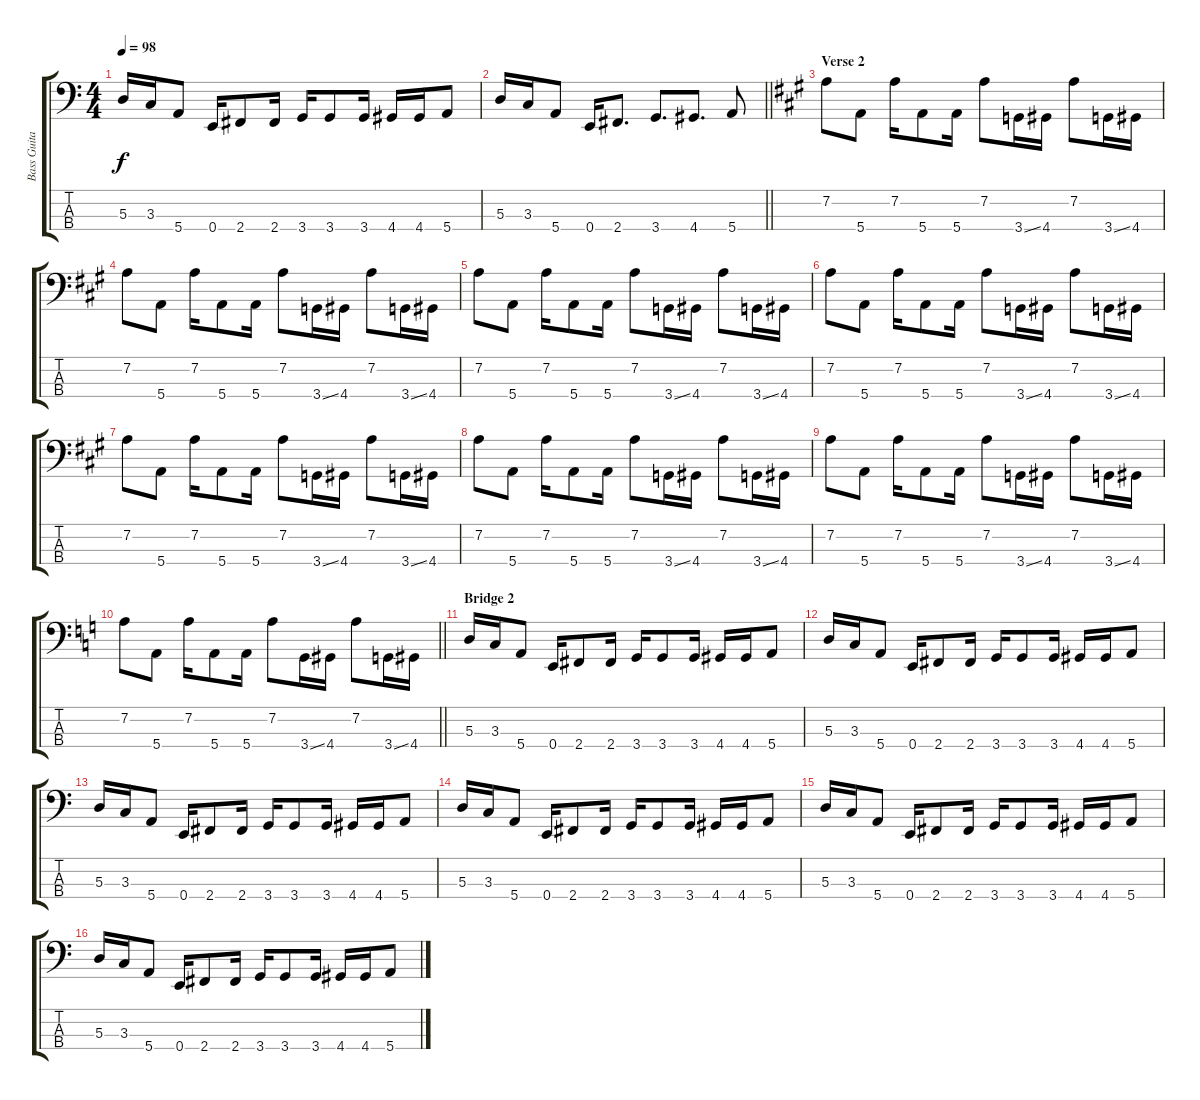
\track ("Bass Guitar -- Tom Hamilton" "Bass Guita") {instrument electricbassfinger}
\staff {score tabs}
\tuning (G2 D2 A1 E1) {hide}
\ts (4 4)
\tempo 98
\clef f4
\ks c
5.3.16{dy f} 3.3.16 5.4.8 0.4.16 2.4.8 2.4.16 3.4.16 3.4.8 3.4.16 4.4.16 4.4.16 5.4.8 |
\barLineRight lightlight
5.3.16 3.3.16 5.4.8 0.4.16 2.4.8{d} 3.4.8{d} 4.4.8{d} 5.4.8 |
\section ("" "Verse 2")
\ks a
7.2.8 5.4.8 7.2.16 5.4.8 5.4.16 7.2.8 3.4{ss}.16 4.4.16 7.2.8 3.4{ss}.16 4.4.16 |
7.2.8 5.4.8 7.2.16 5.4.8 5.4.16 7.2.8 3.4{ss}.16 4.4.16 7.2.8 3.4{ss}.16 4.4.16 |
7.2.8 5.4.8 7.2.16 5.4.8 5.4.16 7.2.8 3.4{ss}.16 4.4.16 7.2.8 3.4{ss}.16 4.4.16 |
7.2.8 5.4.8 7.2.16 5.4.8 5.4.16 7.2.8 3.4{ss}.16 4.4.16 7.2.8 3.4{ss}.16 4.4.16 |
7.2.8 5.4.8 7.2.16 5.4.8 5.4.16 7.2.8 3.4{ss}.16 4.4.16 7.2.8 3.4{ss}.16 4.4.16 |
7.2.8 5.4.8 7.2.16 5.4.8 5.4.16 7.2.8 3.4{ss}.16 4.4.16 7.2.8 3.4{ss}.16 4.4.16 |
7.2.8 5.4.8 7.2.16 5.4.8 5.4.16 7.2.8 3.4{ss}.16 4.4.16 7.2.8 3.4{ss}.16 4.4.16 |
\barLineRight lightlight
\ks c
7.2.8 5.4.8 7.2.16 5.4.8 5.4.16 7.2.8 3.4{ss}.16 4.4.16 7.2.8 3.4{ss}.16 4.4.16 |
\section ("" "Bridge 2")
5.3.16 3.3.16 5.4.8 0.4.16 2.4.8 2.4.16 3.4.16 3.4.8 3.4.16 4.4.16 4.4.16 5.4.8 |
5.3.16 3.3.16 5.4.8 0.4.16 2.4.8 2.4.16 3.4.16 3.4.8 3.4.16 4.4.16 4.4.16 5.4.8 |
5.3.16 3.3.16 5.4.8 0.4.16 2.4.8 2.4.16 3.4.16 3.4.8 3.4.16 4.4.16 4.4.16 5.4.8 |
5.3.16 3.3.16 5.4.8 0.4.16 2.4.8 2.4.16 3.4.16 3.4.8 3.4.16 4.4.16 4.4.16 5.4.8 |
5.3.16 3.3.16 5.4.8 0.4.16 2.4.8 2.4.16 3.4.16 3.4.8 3.4.16 4.4.16 4.4.16 5.4.8 |
5.3.16 3.3.16 5.4.8 0.4.16 2.4.8 2.4.16 3.4.16 3.4.8 3.4.16 4.4.16 4.4.16 5.4.8
